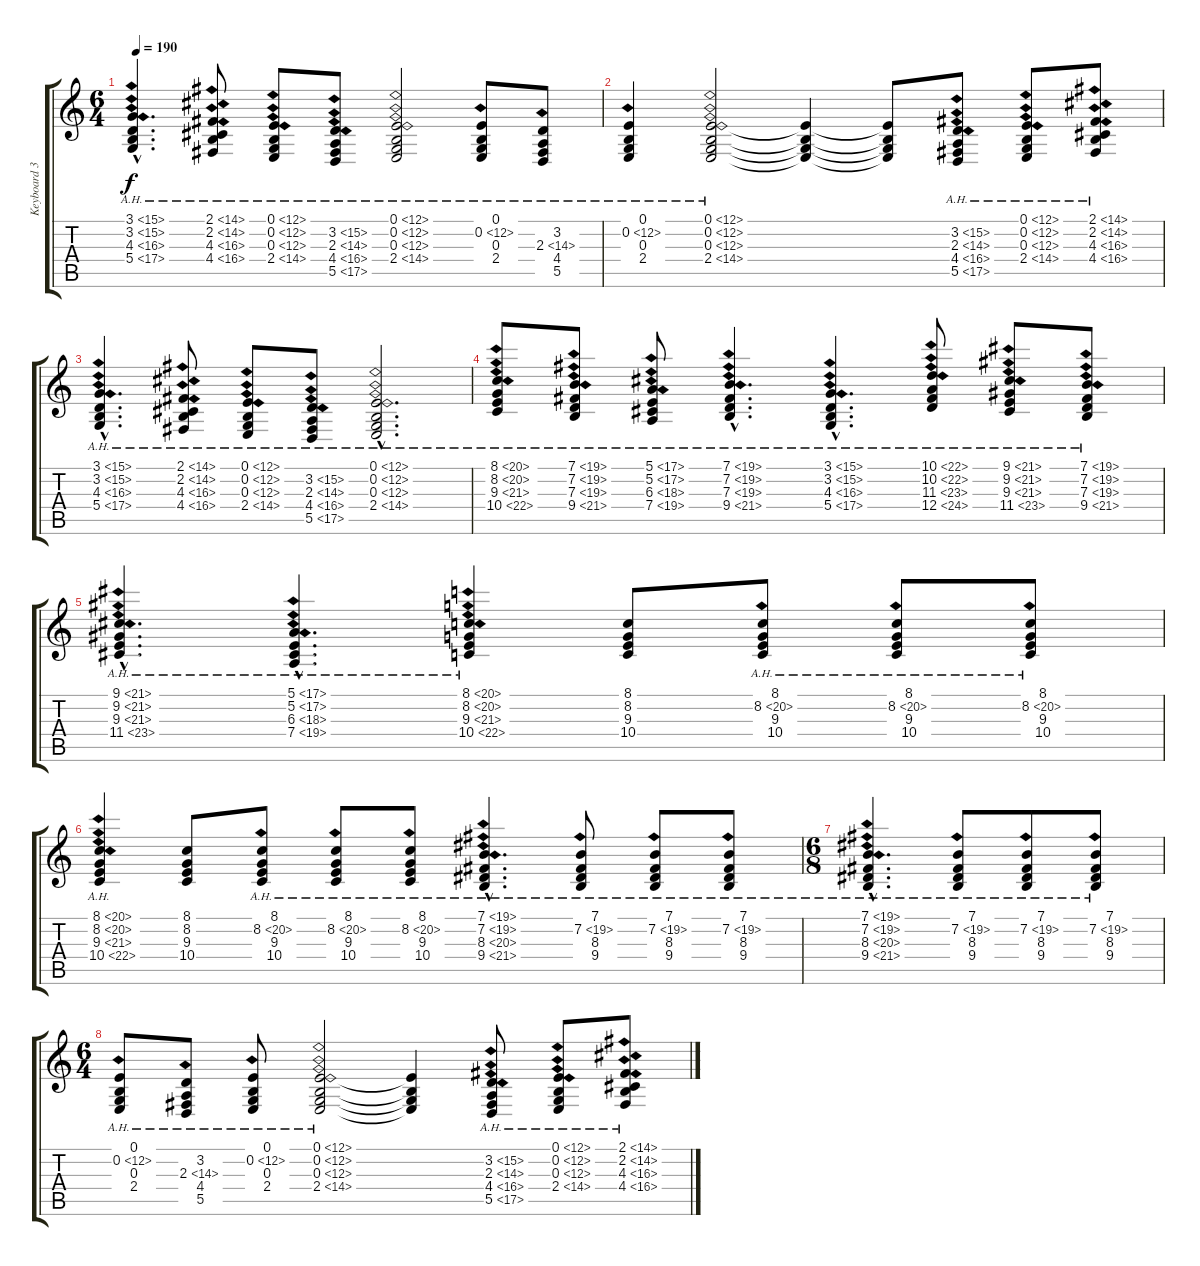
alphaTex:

\track ("Keyboard 3" "Keyboard 3") {instrument piccolo}
\staff {score tabs}
\tuning (E4 B3 G3 D3 A2 E2) {hide}
\ts (6 4)
\tempo 190
\clef g2
\ks c
(3.1{ah 12 hac} 3.2{ah 12 hac} 4.3{ah 12 hac} 5.4{ah 12 hac}).4{d dy f} (2.1{ah 12} 2.2{ah 12} 4.3{ah 12} 4.4{ah 12}).8 (0.1{ah 12} 0.2{ah 12} 0.3{ah 12} 2.4{ah 12}).8 (3.2{ah 12} 2.3{ah 12} 4.4{ah 12} 5.5{ah 12}).8 (0.1{ah 12} 0.2{ah 12} 0.3{ah 12} 2.4{ah 12}).2 (0.1 0.2{ah 12} 0.3 2.4).8 (3.2 2.3{ah 12} 4.4 5.5).8 |
(0.1 0.2{ah 12} 0.3 2.4).4 (0.1{ah 12} 0.2{ah 12} 0.3{ah 12} 2.4{ah 12}).2 (0.1{t} 0.2{t} 0.3{t} 2.4{t}).4 (0.1{t} 0.2{t} 0.3{t} 2.4{t}).8 (3.2{ah 12} 2.3{ah 12} 4.4{ah 12} 5.5{ah 12}).8 (0.1{ah 12} 0.2{ah 12} 0.3{ah 12} 2.4{ah 12}).8 (2.1{ah 12} 2.2{ah 12} 4.3{ah 12} 4.4{ah 12}).8 |
(3.1{ah 12 hac} 3.2{ah 12 hac} 4.3{ah 12 hac} 5.4{ah 12 hac}).4{d} (2.1{ah 12} 2.2{ah 12} 4.3{ah 12} 4.4{ah 12}).8 (0.1{ah 12} 0.2{ah 12} 0.3{ah 12} 2.4{ah 12}).8 (3.2{ah 12} 2.3{ah 12} 4.4{ah 12} 5.5{ah 12}).8 (0.1{ah 12 hac} 0.2{ah 12 hac} 0.3{ah 12 hac} 2.4{ah 12 hac}).2{d} |
(8.1{ah 12} 8.2{ah 12} 9.3{ah 12} 10.4{ah 12}).8 (7.1{ah 12} 7.2{ah 12} 7.3{ah 12} 9.4{ah 12}).8 (5.1{ah 12} 5.2{ah 12} 6.3{ah 12} 7.4{ah 12}).8 (7.1{ah 12 hac} 7.2{ah 12 hac} 7.3{ah 12 hac} 9.4{ah 12 hac}).4{d} (3.1{ah 12 hac} 3.2{ah 12 hac} 4.3{ah 12 hac} 5.4{ah 12 hac}).4{d} (10.1{ah 12} 10.2{ah 12} 11.3{ah 12} 12.4{ah 12}).8 (9.1{ah 12} 9.2{ah 12} 9.3{ah 12} 11.4{ah 12}).8 (7.1{ah 12} 7.2{ah 12} 7.3{ah 12} 9.4{ah 12}).8 |
(9.1{ah 12 hac} 9.2{ah 12 hac} 9.3{ah 12 hac} 11.4{ah 12 hac}).4{d} (5.1{ah 12 hac} 5.2{ah 12 hac} 6.3{ah 12 hac} 7.4{ah 12 hac}).4{d} (8.1{ah 12} 8.2{ah 12} 9.3{ah 12} 10.4{ah 12}).4 (8.1 8.2 9.3 10.4).8 (8.1 8.2{ah 12} 9.3 10.4).8 (8.1 8.2{ah 12} 9.3 10.4).8 (8.1 8.2{ah 12} 9.3 10.4).8 |
(8.1{ah 12} 8.2{ah 12} 9.3{ah 12} 10.4{ah 12}).4 (8.1 8.2 9.3 10.4).8 (8.1 8.2{ah 12} 9.3 10.4).8 (8.1 8.2{ah 12} 9.3 10.4).8 (8.1 8.2{ah 12} 9.3 10.4).8 (7.1{ah 12 hac} 7.2{ah 12 hac} 8.3{ah 12 hac} 9.4{ah 12 hac}).4{d} (7.1 7.2{ah 12} 8.3 9.4).8 (7.1 7.2{ah 12} 8.3 9.4).8 (7.1 7.2{ah 12} 8.3 9.4).8 |
\ts (6 8)
(7.1{ah 12 hac} 7.2{ah 12 hac} 8.3{ah 12 hac} 9.4{ah 12 hac}).4{d} (7.1 7.2{ah 12} 8.3 9.4).8 (7.1 7.2{ah 12} 8.3 9.4).8 (7.1 7.2{ah 12} 8.3 9.4).8 |
\ts (6 4)
(0.1 0.2{ah 12} 0.3 2.4).8{volume 14} (3.2 2.3{ah 12} 4.4 5.5).8 (0.1 0.2{ah 12} 0.3 2.4).8 (0.1{ah 12} 0.2{ah 12} 0.3{ah 12} 2.4{ah 12}).2 (0.1{t} 0.2{t} 0.3{t} 2.4{t}).4 (3.2{ah 12} 2.3{ah 12} 4.4{ah 12} 5.5{ah 12}).8 (0.1{ah 12} 0.2{ah 12} 0.3{ah 12} 2.4{ah 12}).8 (2.1{ah 12} 2.2{ah 12} 4.3{ah 12} 4.4{ah 12}).8
